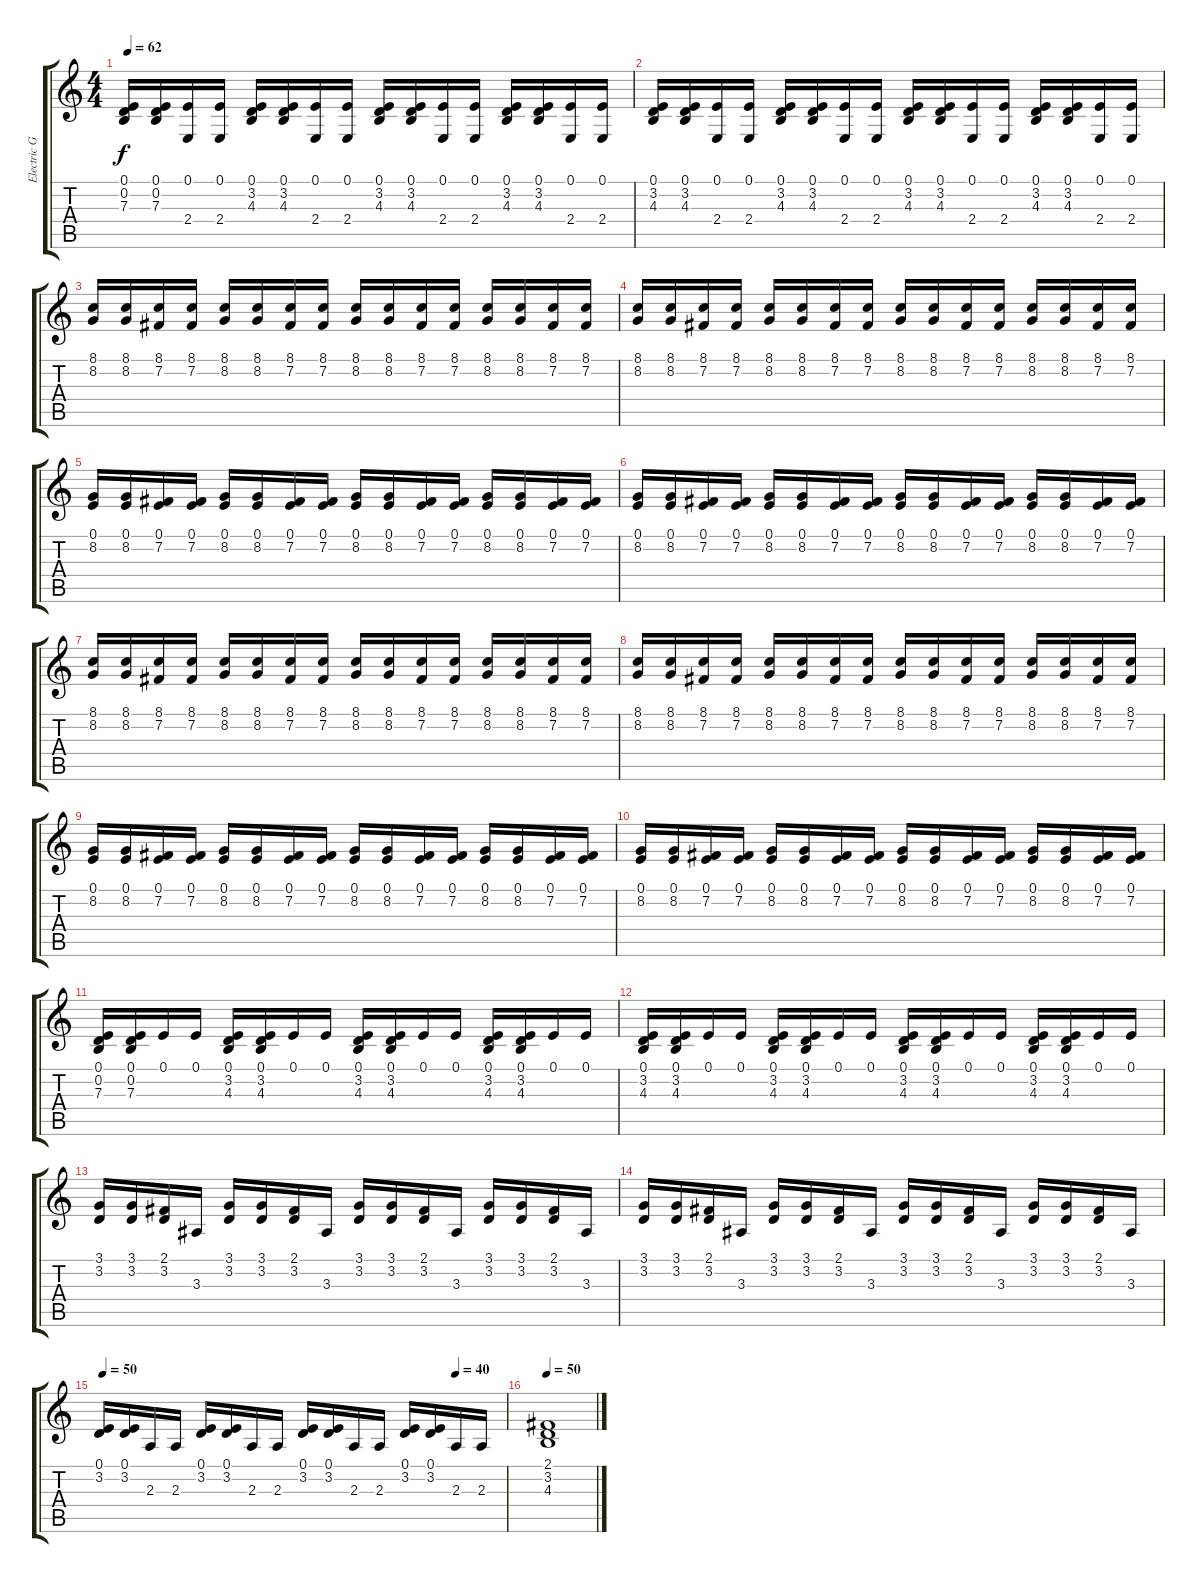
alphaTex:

\track ("Electric Grand Piano" "Electric G") {instrument electricgrandpiano}
\staff {score tabs}
\tuning (E4 B3 G3 D3 A2 E2) {hide}
\ts (4 4)
\tempo 62
\clef g2
\ks c
(0.1 0.2 7.3).16{dy f} (0.1 0.2 7.3).16 (0.1 2.4).16 (0.1 2.4).16 (0.1 3.2 4.3).16 (0.1 3.2 4.3).16 (0.1 2.4).16 (0.1 2.4).16 (0.1 3.2 4.3).16 (0.1 3.2 4.3).16 (0.1 2.4).16 (0.1 2.4).16 (0.1 3.2 4.3).16 (0.1 3.2 4.3).16 (0.1 2.4).16 (0.1 2.4).16 |
(0.1 3.2 4.3).16 (0.1 3.2 4.3).16 (0.1 2.4).16 (0.1 2.4).16 (0.1 3.2 4.3).16 (0.1 3.2 4.3).16 (0.1 2.4).16 (0.1 2.4).16 (0.1 3.2 4.3).16 (0.1 3.2 4.3).16 (0.1 2.4).16 (0.1 2.4).16 (0.1 3.2 4.3).16 (0.1 3.2 4.3).16 (0.1 2.4).16 (0.1 2.4).16 |
(8.1 8.2).16 (8.1 8.2).16 (8.1 7.2).16 (8.1 7.2).16 (8.1 8.2).16 (8.1 8.2).16 (8.1 7.2).16 (8.1 7.2).16 (8.1 8.2).16 (8.1 8.2).16 (8.1 7.2).16 (8.1 7.2).16 (8.1 8.2).16 (8.1 8.2).16 (8.1 7.2).16 (8.1 7.2).16 |
(8.1 8.2).16 (8.1 8.2).16 (8.1 7.2).16 (8.1 7.2).16 (8.1 8.2).16 (8.1 8.2).16 (8.1 7.2).16 (8.1 7.2).16 (8.1 8.2).16 (8.1 8.2).16 (8.1 7.2).16 (8.1 7.2).16 (8.1 8.2).16 (8.1 8.2).16 (8.1 7.2).16 (8.1 7.2).16 |
(0.1 8.2).16 (0.1 8.2).16 (0.1 7.2).16 (0.1 7.2).16 (0.1 8.2).16 (0.1 8.2).16 (0.1 7.2).16 (0.1 7.2).16 (0.1 8.2).16 (0.1 8.2).16 (0.1 7.2).16 (0.1 7.2).16 (0.1 8.2).16 (0.1 8.2).16 (0.1 7.2).16 (0.1 7.2).16 |
(0.1 8.2).16 (0.1 8.2).16 (0.1 7.2).16 (0.1 7.2).16 (0.1 8.2).16 (0.1 8.2).16 (0.1 7.2).16 (0.1 7.2).16 (0.1 8.2).16 (0.1 8.2).16 (0.1 7.2).16 (0.1 7.2).16 (0.1 8.2).16 (0.1 8.2).16 (0.1 7.2).16 (0.1 7.2).16 |
(8.1 8.2).16 (8.1 8.2).16 (8.1 7.2).16 (8.1 7.2).16 (8.1 8.2).16 (8.1 8.2).16 (8.1 7.2).16 (8.1 7.2).16 (8.1 8.2).16 (8.1 8.2).16 (8.1 7.2).16 (8.1 7.2).16 (8.1 8.2).16 (8.1 8.2).16 (8.1 7.2).16 (8.1 7.2).16 |
(8.1 8.2).16 (8.1 8.2).16 (8.1 7.2).16 (8.1 7.2).16 (8.1 8.2).16 (8.1 8.2).16 (8.1 7.2).16 (8.1 7.2).16 (8.1 8.2).16 (8.1 8.2).16 (8.1 7.2).16 (8.1 7.2).16 (8.1 8.2).16 (8.1 8.2).16 (8.1 7.2).16 (8.1 7.2).16 |
(0.1 8.2).16 (0.1 8.2).16 (0.1 7.2).16 (0.1 7.2).16 (0.1 8.2).16 (0.1 8.2).16 (0.1 7.2).16 (0.1 7.2).16 (0.1 8.2).16 (0.1 8.2).16 (0.1 7.2).16 (0.1 7.2).16 (0.1 8.2).16 (0.1 8.2).16 (0.1 7.2).16 (0.1 7.2).16 |
(0.1 8.2).16 (0.1 8.2).16 (0.1 7.2).16 (0.1 7.2).16 (0.1 8.2).16 (0.1 8.2).16 (0.1 7.2).16 (0.1 7.2).16 (0.1 8.2).16 (0.1 8.2).16 (0.1 7.2).16 (0.1 7.2).16 (0.1 8.2).16 (0.1 8.2).16 (0.1 7.2).16 (0.1 7.2).16 |
(0.1 0.2 7.3).16 (0.1 0.2 7.3).16 0.1.16 0.1.16 (0.1 3.2 4.3).16 (0.1 3.2 4.3).16 0.1.16 0.1.16 (0.1 3.2 4.3).16 (0.1 3.2 4.3).16 0.1.16 0.1.16 (0.1 3.2 4.3).16 (0.1 3.2 4.3).16 0.1.16 0.1.16 |
(0.1 3.2 4.3).16 (0.1 3.2 4.3).16 0.1.16 0.1.16 (0.1 3.2 4.3).16 (0.1 3.2 4.3).16 0.1.16 0.1.16 (0.1 3.2 4.3).16 (0.1 3.2 4.3).16 0.1.16 0.1.16 (0.1 3.2 4.3).16 (0.1 3.2 4.3).16 0.1.16 0.1.16 |
(3.1 3.2).16 (3.1 3.2).16 (2.1 3.2).16 3.3.16 (3.1 3.2).16 (3.1 3.2).16 (2.1 3.2).16 3.3.16 (3.1 3.2).16 (3.1 3.2).16 (2.1 3.2).16 3.3.16 (3.1 3.2).16 (3.1 3.2).16 (2.1 3.2).16 3.3.16 |
(3.1 3.2).16 (3.1 3.2).16 (2.1 3.2).16 3.3.16 (3.1 3.2).16 (3.1 3.2).16 (2.1 3.2).16 3.3.16 (3.1 3.2).16 (3.1 3.2).16 (2.1 3.2).16 3.3.16 (3.1 3.2).16 (3.1 3.2).16 (2.1 3.2).16 3.3.16 |
\tempo 50
\tempo (40 0.875)
(0.1 3.2).16 (0.1 3.2).16 2.3.16 2.3.16 (0.1 3.2).16 (0.1 3.2).16 2.3.16 2.3.16 (0.1 3.2).16 (0.1 3.2).16 2.3.16 2.3.16 (0.1 3.2).16 (0.1 3.2).16 2.3.16 2.3.16 |
\tempo 50
(2.1 3.2 4.3).1
